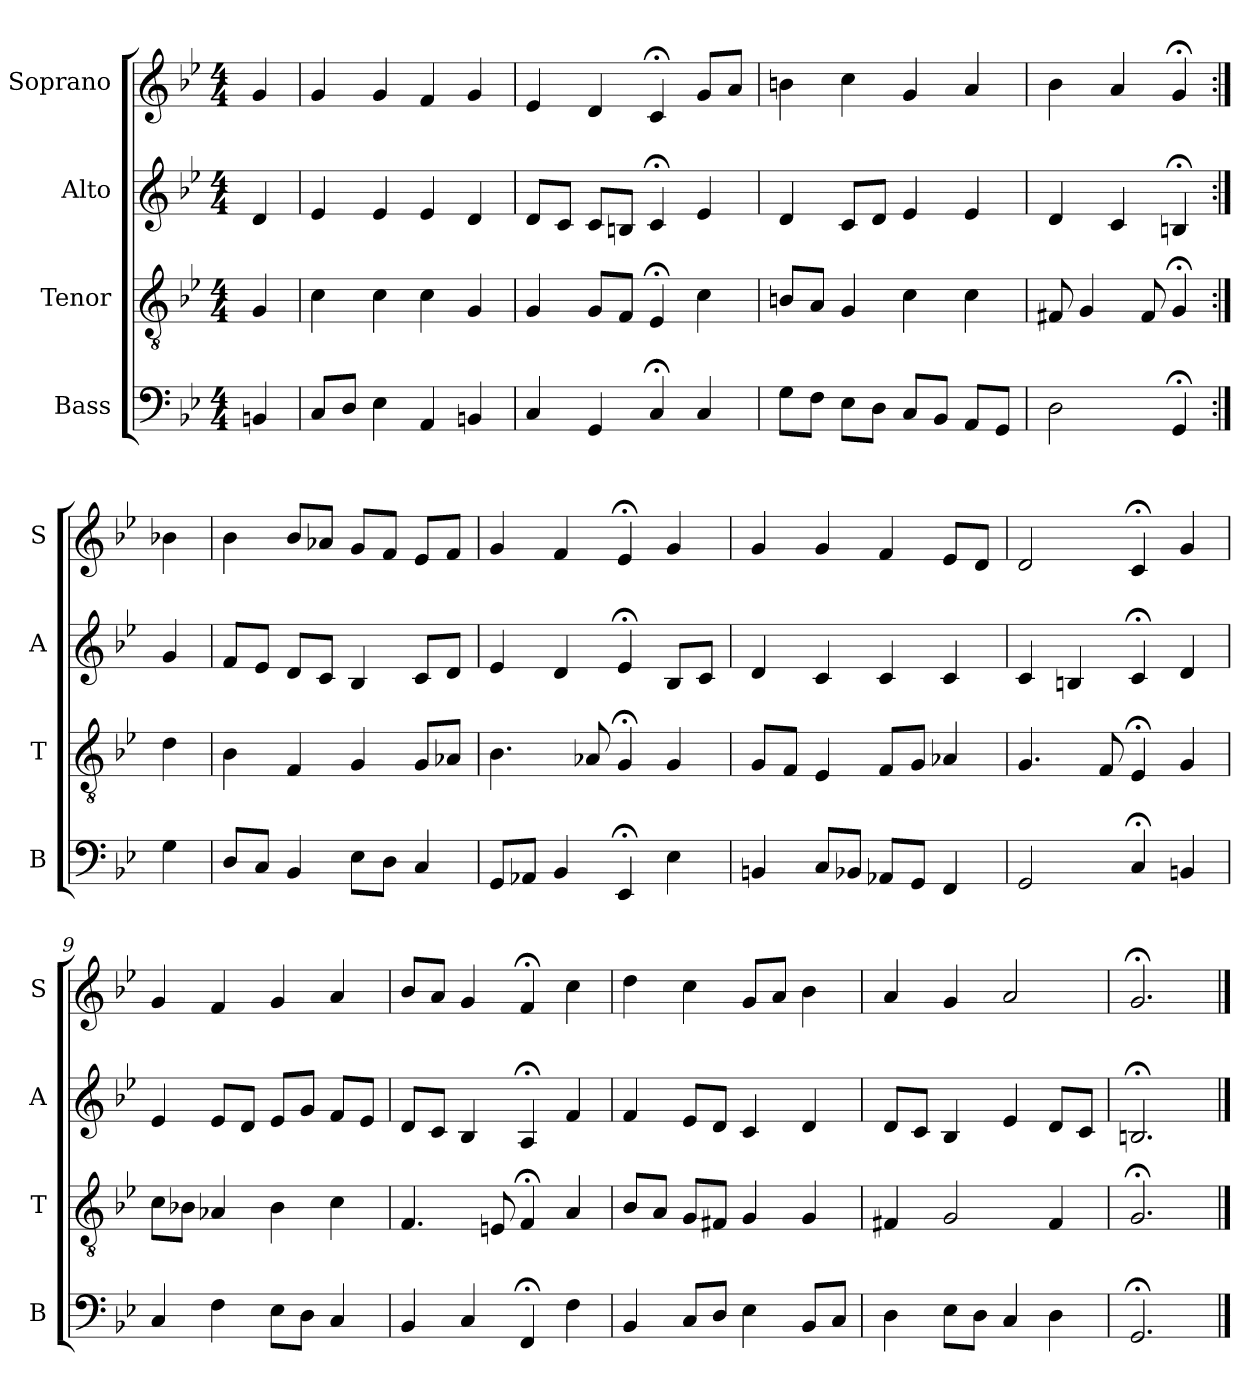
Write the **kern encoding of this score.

**kern	**kern	**kern	**kern
*part4	*part3	*part2	*part1
*staff4	*staff3	*staff2	*staff1
*I"Bass	*I"Tenor	*I"Alto	*I"Soprano
*I'B	*I'T	*I'A	*I'S
*clefF4	*clefGv2	*clefG2	*clefG2
*k[b-e-]	*k[b-e-]	*k[b-e-]	*k[b-e-]
*g:	*g:	*g:	*g:
*M4/4	*M4/4	*M4/4	*M4/4
*MM100	*MM100	*MM100	*MM100
=	=	=	=
4BBn	4G	4d	4g
=1	=1	=1	=1
8CL	4c	4e-	4g
8DJ	.	.	.
4E-	4c	4e-	4g
4AA	4c	4e-	4f
4BBn	4G	4d	4g
=2	=2	=2	=2
4C	4G	8dL	4e-
.	.	8cJ	.
4GG	8GL	8cL	4d
.	8FJ	8BnJ	.
4C;<	4E-;<	4c;<	4c;<
4C	4c	4e-	8gL
.	.	.	8aJ
=3	=3	=3	=3
8GL	8BnL	4d	4bn
8FJ	8AJ	.	.
8E-L	4G	8cL	4cc
8DJ	.	8dJ	.
8CL	4c	4e-	4g
8BB-J	.	.	.
8AAL	4c	4e-	4a
8GGJ	.	.	.
=4	=4	=4	=4
2D	8F#X	4d	4b-
.	4G	.	.
.	.	4c	4a
.	8F#	.	.
4GG;<	4G;<	4Bn;<	4g;<
=:|!	=:|!	=:|!	=:|!
4G	4d	4g	4b-X
=5	=5	=5	=5
8DL	4B-	8fL	4b-
8CJ	.	8e-J	.
4BB-	4F	8dL	8b-L
.	.	8cJ	8a-XJ
8E-L	4G	4B-	8gL
8DJ	.	.	8fJ
4C	8GL	8cL	8e-L
.	8A-XJ	8dJ	8fJ
=6	=6	=6	=6
8GGL	4.B-	4e-	4g
8AA-XJ	.	.	.
4BB-	.	4d	4f
.	8A-X	.	.
4EE-;<	4G;<	4e-;<	4e-;<
4E-	4G	8B-L	4g
.	.	8cJ	.
=7	=7	=7	=7
4BBn	8GL	4d	4g
.	8FJ	.	.
8CL	4E-	4c	4g
8BB-XJ	.	.	.
8AA-XL	8FL	4c	4f
8GGJ	8GJ	.	.
4FF	4A-X	4c	8e-L
.	.	.	8dJ
=8	=8	=8	=8
2GG	4.G	4c	2d
.	.	4Bn	.
.	8F	.	.
4C;<	4E-;<	4c;<	4c;<
4BBn	4G	4d	4g
=9	=9	=9	=9
4C	8cL	4e-	4g
.	8B-XJ	.	.
4F	4A-X	8e-L	4f
.	.	8dJ	.
8E-L	4B-	8e-L	4g
8DJ	.	8gJ	.
4C	4c	8fL	4a
.	.	8e-J	.
=10	=10	=10	=10
4BB-	4.F	8dL	8b-L
.	.	8cJ	8aJ
4C	.	4B-	4g
.	8En	.	.
4FF;<	4F;<	4A;<	4f;<
4F	4A	4f	4cc
=11	=11	=11	=11
4BB-	8B-L	4f	4dd
.	8AJ	.	.
8CL	8GL	8e-L	4cc
8DJ	8F#XJ	8dJ	.
4E-	4G	4c	8gL
.	.	.	8aJ
8BB-L	4G	4d	4b-
8CJ	.	.	.
=12	=12	=12	=12
4D	4F#X	8dL	4a
.	.	8cJ	.
8E-L	2G	4B-	4g
8DJ	.	.	.
4C	.	4e-	2a
4D	4F#	8dL	.
.	.	8cJ	.
=13	=13	=13	=13
2.GG;<	2.G;<	2.Bn;<	2.g;<
==	==	==	==
*-	*-	*-	*-
